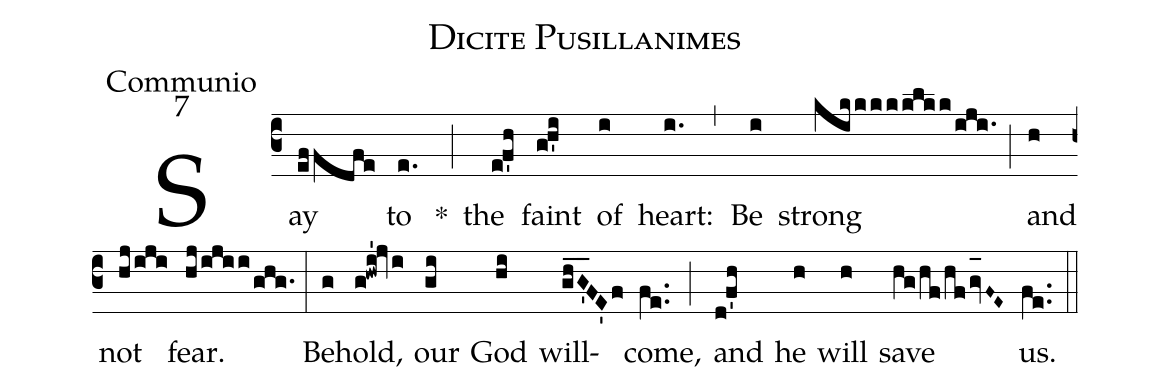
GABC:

name:Dicite Pusillanimes;
office-part:Communio;
mode:7;
%%
annotation: Comm
annotation: 7
%%
(c3) Say(effdfe) to (e.) *(;) the(ef'h) faint(gh'i) of(i) heart:(i.) (,) Be(i) strong(kikkkkklkk/iji.) (;) and(h) not(hj/iji) fear.(hj/ijii/ghg.) (:) Be(g)hold,(g!hwi'!jvi) our(gi) God(hi) will(ghG'__FE'f)come,(fe..) (;) and(d!f'h) he(h) will(h) save(hg/hf/hfgv_[oh:h]F~E~) us.(fe..) (::)
